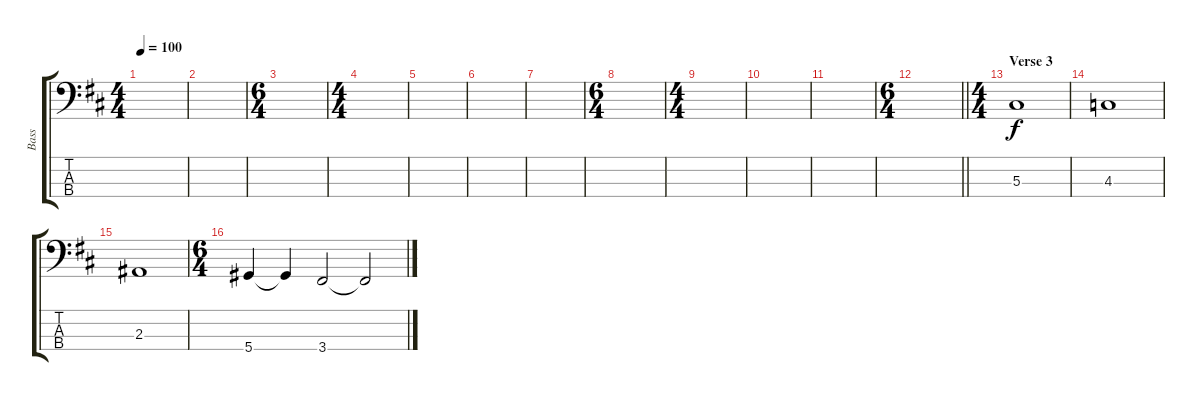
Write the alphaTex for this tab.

\track ("Bass" "Bass") {instrument electricbassfinger}
\staff {score tabs}
\tuning (Gb2 Db2 Ab1 Eb1) {hide}
\ts (4 4)
\tempo 100
\clef f4
\ks d
|
|
\ts (6 4)
|
\ts (4 4)
|
|
|
|
\ts (6 4)
|
\ts (4 4)
|
|
|
\ts (6 4)
\barLineRight lightlight
|
\ts (4 4)
\section ("" "Verse 3")
5.3.1 |
4.3.1 |
2.3.1 |
\ts (6 4)
5.4.4 5.4{t}.4 3.4.2 3.4{t}.2
